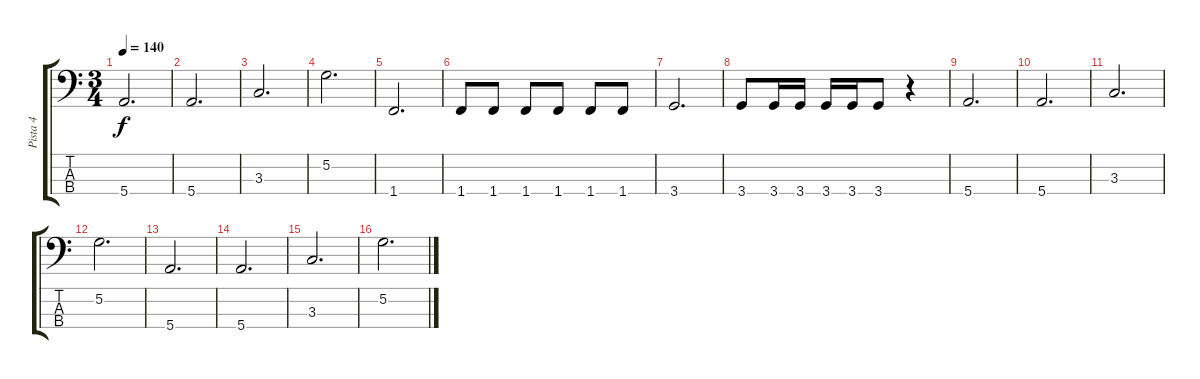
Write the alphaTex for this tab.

\track ("Pista 4" "Pista 4") {instrument electricbassfinger}
\staff {score tabs}
\tuning (G2 D2 A1 E1) {hide}
\ts (3 4)
\tempo 140
\clef f4
\ks c
5.4.2{d dy f} |
5.4.2{d} |
3.3.2{d} |
5.2.2{d} |
1.4.2{d} |
1.4.8 1.4.8 1.4.8 1.4.8 1.4.8 1.4.8 |
3.4.2{d} |
3.4.8 3.4.16 3.4.16 3.4.16 3.4.16 3.4.8 r.4 |
5.4.2{d} |
5.4.2{d} |
3.3.2{d} |
5.2.2{d} |
5.4.2{d} |
5.4.2{d} |
3.3.2{d} |
5.2.2{d}
